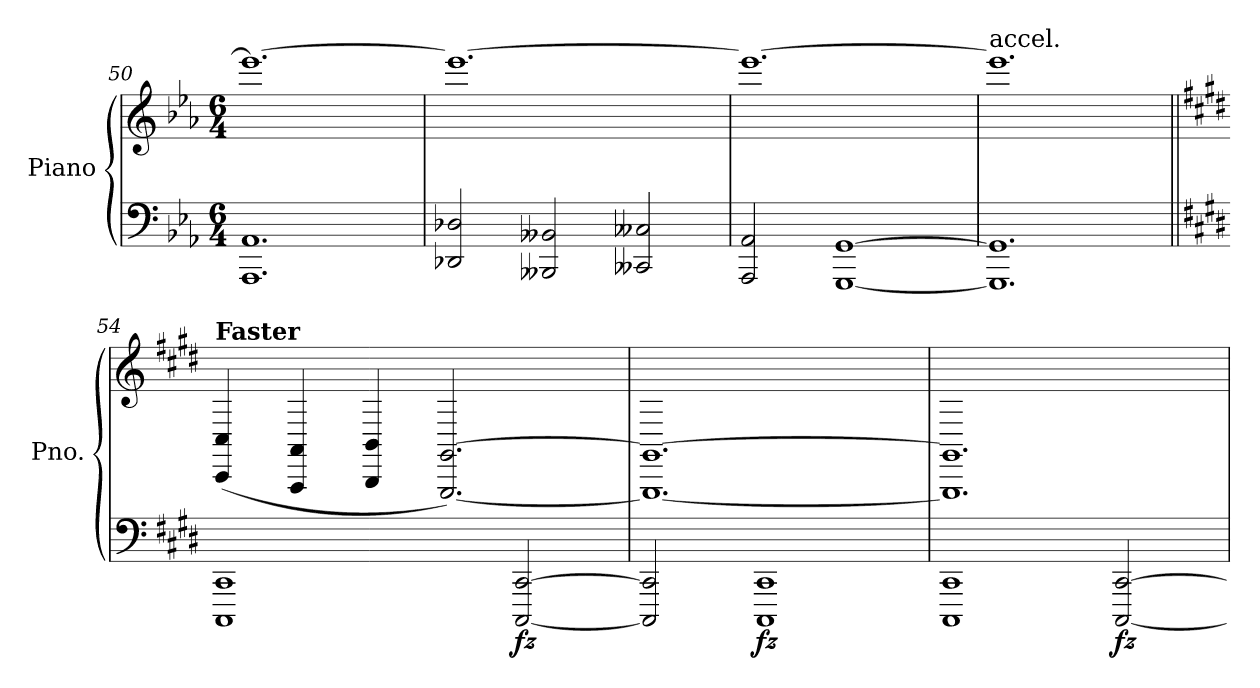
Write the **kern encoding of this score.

**kern	**kern	**dynam
*part1	*part1	*part1
*staff2	*staff1	*staff1/2
*I"Piano	*	*
*I'Pno.	*	*
*clefF4	*clefG2	*
*k[b-e-a-]	*k[b-e-a-]	*
*M6/4	*M6/4	*
=50	=50	=50
1.AAA- 1.AA-	1.eee-_	.
=51	=51	=51
2DD-X/ 2D-X/	1.eee-_	.
2BBB--X/ 2BB--X/	.	.
2CC--X/ 2C--X/	.	.
=52	=52	=52
2AAA-/ 2AA-/	1.eee-_	.
[1GGG [1GG	.	.
=53	=53	=53
!	!LO:TX:a:t=accel.	!
1.GGG] 1.GG]	1.eee-]	.
!!LO:PB:g=z
=54||	=54||	=54||
*k[f#c#g#d#]	*k[f#c#g#d#]	*
*	*MM126	*
!	!LO:TX:a:B:t=Faster	!
!	!	!LO:DY:b=2
!	!	!LO:DY:n=1:b
1CCC# 1CC#	(4CC#/ 4C#/	fz f
.	4AAA/ 4AA/	.
.	4BBB/ 4BB/	.
.	[2.GGG#/ [2.GG#/)	.
!	!	!LO:DY:n=2:b=2
[2CCC#/ [2CC#/	.	fz
=55	=55	=55
2CCC#/] 2CC#/]	1.GGG#_ 1.GG#_	.
!	!	!LO:DY:b=2
1CCC# 1CC#	.	fz
=56	=56	=56
1CCC# 1CC#	1.GGG#] 1.GG#]	.
!	!	!LO:DY:b=2
[2CCC#/ [2CC#/	.	fz
=	=	=
*-	*-	*-
